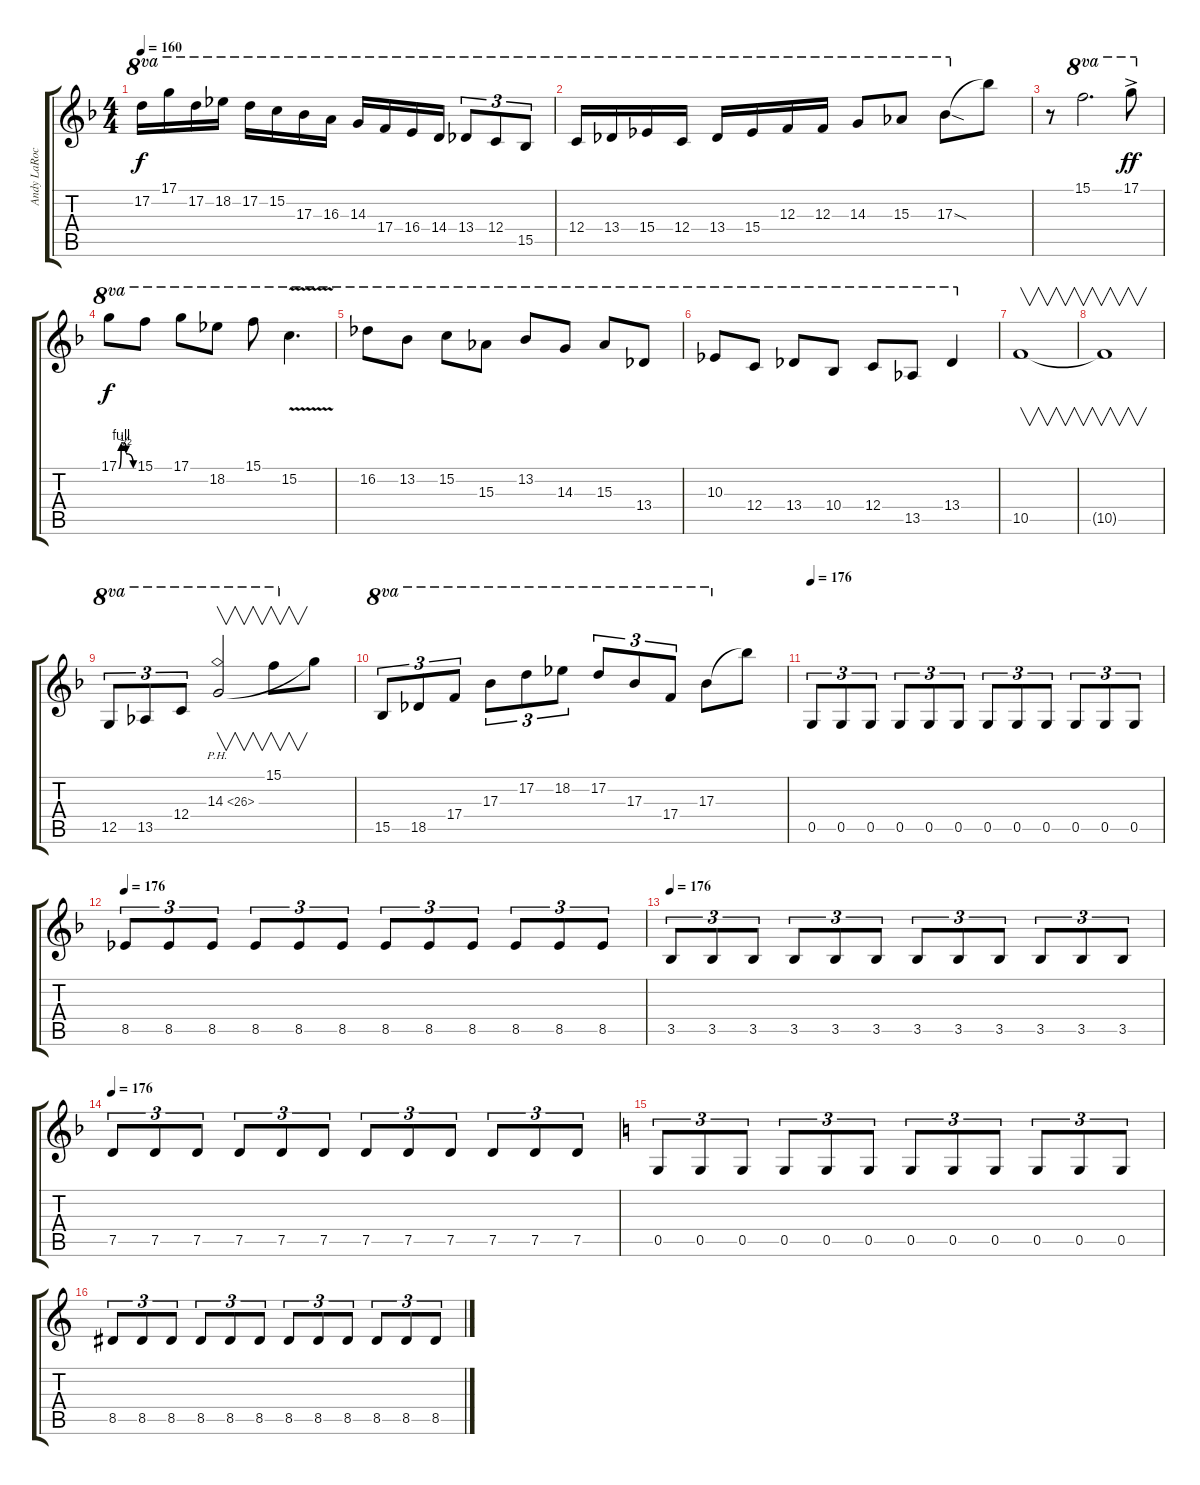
\track ("Andy LaRocque" "Andy LaRoc") {instrument distortionguitar}
\staff {score tabs}
\tuning (D4 A3 F3 C3 G2 D2) {hide}
\ts (4 4)
\tempo 160
\clef g2
\ks f
17.2.16{ot 8va dy f} 17.1.16{ot 8va} 17.2.16{ot 8va} 18.2.16{ot 8va} 17.2.16{ot 8va} 15.2.16{ot 8va} 17.3.16{ot 8va} 16.3.16{ot 8va} 14.3.16{ot 8va} 17.4.16{ot 8va} 16.4.16{ot 8va} 14.4.16{ot 8va} 13.4.8{tu (3 2) ot 8va} 12.4.8{tu (3 2) ot 8va} 15.5.8{tu (3 2) ot 8va} |
12.4.16{ot 8va} 13.4.16{ot 8va} 15.4.16{ot 8va} 12.4.16{ot 8va} 13.4.16{ot 8va} 15.4.16{ot 8va} 12.3.16{ot 8va} 12.3.16{ot 8va} 14.3.8{ot 8va} 15.3.8{ot 8va} 17.3{sod}.8{ot 8va} 17.3{t}.8 |
r.8 15.1.2{d ot 8va} 17.1{ac}.8{ot 8va dy ff} |
17.1{be (custom 0 0 10 4 20 4 30 2 60 0)}.8{ot 8va dy f} 15.1.8{ot 8va} 17.1.8{ot 8va} 18.2.8{ot 8va} 15.1.8{ot 8va} 15.2{v}.4{d ot 8va} |
16.2.8{ot 8va} 13.2.8{ot 8va} 15.2.8{ot 8va} 15.3.8{ot 8va} 13.2.8{ot 8va} 14.3.8{ot 8va} 15.3.8{ot 8va} 13.4.8{ot 8va} |
10.3.8{ot 8va} 12.4.8{ot 8va} 13.4.8{ot 8va} 10.4.8{ot 8va} 12.4.8{ot 8va} 13.5.8{ot 8va} 13.4.4{ot 8va} |
10.5.1{v} |
10.5{t}.1{v} |
12.5.8{tu (3 2) ot 8va} 13.5.8{tu (3 2) ot 8va} 12.4.8{tu (3 2) ot 8va} 14.3{ph 12}.2{v ot 8va} 15.1.8{v ot 8va} 14.3{t}.8 |
15.5.8{tu (3 2) ot 8va} 18.5.8{tu (3 2) ot 8va} 17.4.8{tu (3 2) ot 8va} 17.3.8{tu (3 2) ot 8va} 17.2.8{tu (3 2) ot 8va} 18.2.8{tu (3 2) ot 8va} 17.2.8{tu (3 2) ot 8va} 17.3.8{tu (3 2) ot 8va} 17.4.8{tu (3 2) ot 8va} 17.3.8{ot 8va} 17.3{t}.8 |
\tempo 176
0.5.8{tu (3 2)} 0.5.8{tu (3 2)} 0.5.8{tu (3 2)} 0.5.8{tu (3 2)} 0.5.8{tu (3 2)} 0.5.8{tu (3 2)} 0.5.8{tu (3 2)} 0.5.8{tu (3 2)} 0.5.8{tu (3 2)} 0.5.8{tu (3 2)} 0.5.8{tu (3 2)} 0.5.8{tu (3 2)} |
\tempo 176
8.5.8{tu (3 2)} 8.5.8{tu (3 2)} 8.5.8{tu (3 2)} 8.5.8{tu (3 2)} 8.5.8{tu (3 2)} 8.5.8{tu (3 2)} 8.5.8{tu (3 2)} 8.5.8{tu (3 2)} 8.5.8{tu (3 2)} 8.5.8{tu (3 2)} 8.5.8{tu (3 2)} 8.5.8{tu (3 2)} |
\tempo 176
3.5.8{tu (3 2)} 3.5.8{tu (3 2)} 3.5.8{tu (3 2)} 3.5.8{tu (3 2)} 3.5.8{tu (3 2)} 3.5.8{tu (3 2)} 3.5.8{tu (3 2)} 3.5.8{tu (3 2)} 3.5.8{tu (3 2)} 3.5.8{tu (3 2)} 3.5.8{tu (3 2)} 3.5.8{tu (3 2)} |
\tempo 176
7.5.8{tu (3 2)} 7.5.8{tu (3 2)} 7.5.8{tu (3 2)} 7.5.8{tu (3 2)} 7.5.8{tu (3 2)} 7.5.8{tu (3 2)} 7.5.8{tu (3 2)} 7.5.8{tu (3 2)} 7.5.8{tu (3 2)} 7.5.8{tu (3 2)} 7.5.8{tu (3 2)} 7.5.8{tu (3 2)} |
\ks c
0.5.8{tu (3 2)} 0.5.8{tu (3 2)} 0.5.8{tu (3 2)} 0.5.8{tu (3 2)} 0.5.8{tu (3 2)} 0.5.8{tu (3 2)} 0.5.8{tu (3 2)} 0.5.8{tu (3 2)} 0.5.8{tu (3 2)} 0.5.8{tu (3 2)} 0.5.8{tu (3 2)} 0.5.8{tu (3 2)} |
8.5.8{tu (3 2)} 8.5.8{tu (3 2)} 8.5.8{tu (3 2)} 8.5.8{tu (3 2)} 8.5.8{tu (3 2)} 8.5.8{tu (3 2)} 8.5.8{tu (3 2)} 8.5.8{tu (3 2)} 8.5.8{tu (3 2)} 8.5.8{tu (3 2)} 8.5.8{tu (3 2)} 8.5.8{tu (3 2)}
